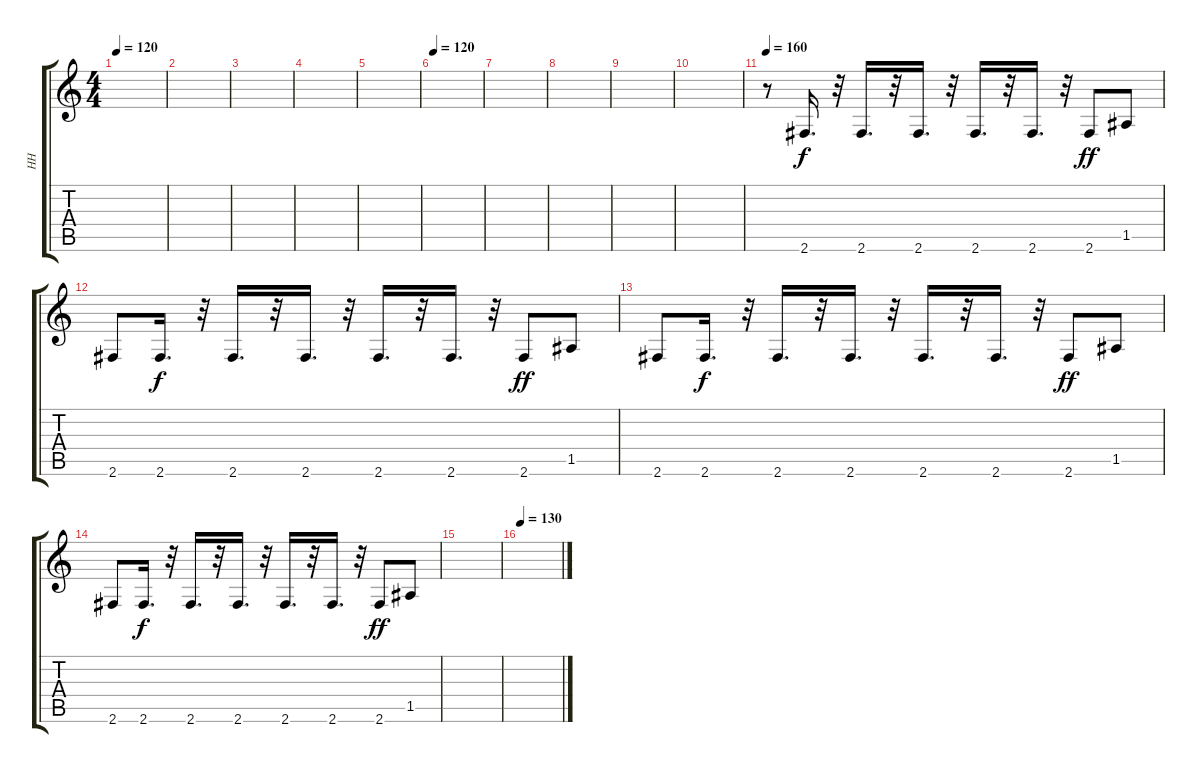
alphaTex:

\track ("HH" "HH") {instrument acousticguitarsteel}
\staff {score tabs}
\tuning (E4 B3 G3 D3 A2 E2) {hide}
\ts (4 4)
\tempo 120
\clef g2
\ks c
|
|
|
|
|
\tempo 120
|
|
|
|
|
\tempo 160
r.8 2.6.16{d dy f} r.32 2.6.16{d} r.32 2.6.16{d} r.32 2.6.16{d} r.32 2.6.16{d} r.32 2.6.8{dy ff} 1.5.8 |
2.6.8 2.6.16{d dy f} r.32 2.6.16{d} r.32 2.6.16{d} r.32 2.6.16{d} r.32 2.6.16{d} r.32 2.6.8{dy ff} 1.5.8 |
2.6.8 2.6.16{d dy f} r.32 2.6.16{d} r.32 2.6.16{d} r.32 2.6.16{d} r.32 2.6.16{d} r.32 2.6.8{dy ff} 1.5.8 |
2.6.8 2.6.16{d dy f} r.32 2.6.16{d} r.32 2.6.16{d} r.32 2.6.16{d} r.32 2.6.16{d} r.32 2.6.8{dy ff} 1.5.8 |
|
\tempo 130
